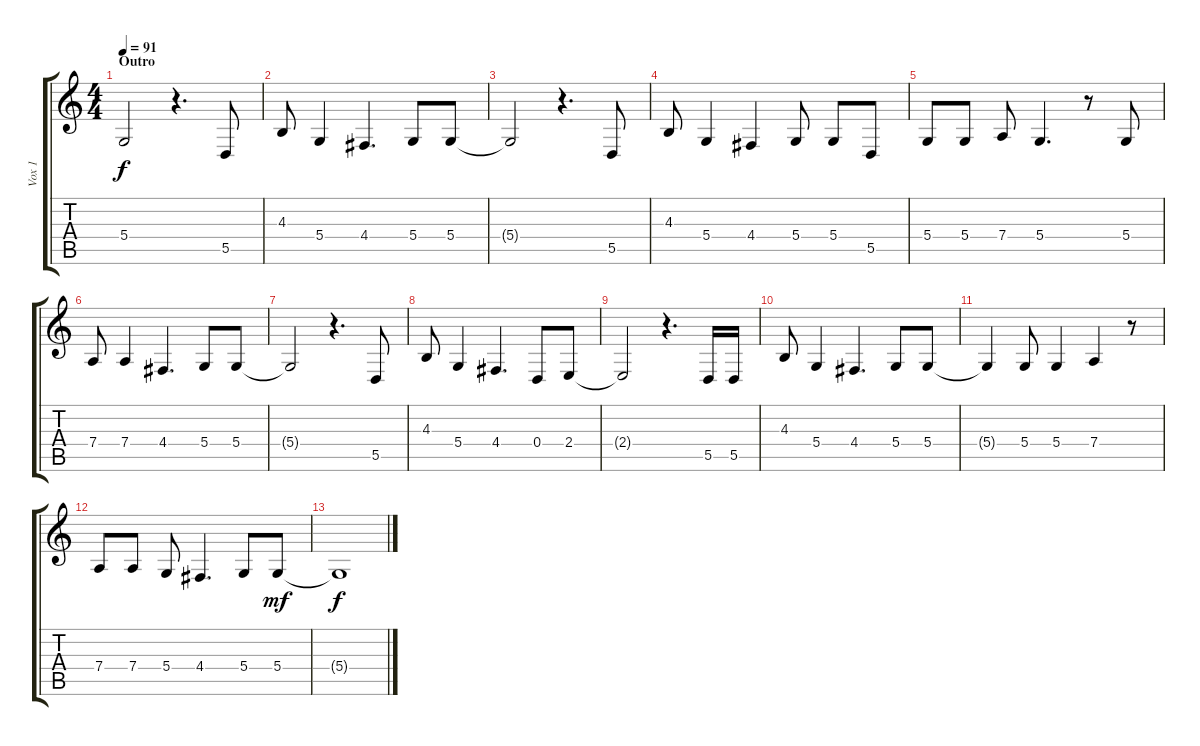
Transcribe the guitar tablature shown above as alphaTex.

\track ("Vox 1" "Vox 1") {instrument lead2sawtooth}
\staff {score tabs}
\tuning (E4 B3 G3 D3 A2 E2) {hide}
\ts (4 4)
\section ("" "Outro")
\tempo 91
\clef g2
\ks c
5.4{t}.2{dy f} r.4{d} 5.5.8 |
4.3.8 5.4.4 4.4.4{d} 5.4.8 5.4.8 |
5.4{t}.2 r.4{d} 5.5.8 |
4.3.8 5.4.4 4.4.4 5.4.8 5.4.8 5.5.8 |
5.4.8 5.4.8 7.4.8 5.4.4{d} r.8 5.4.8 |
7.4.8 7.4.4 4.4.4{d} 5.4.8 5.4.8 |
5.4{t}.2 r.4{d} 5.5.8 |
4.3.8 5.4.4 4.4.4{d} 0.4.8 2.4.8 |
2.4{t}.2 r.4{d} 5.5.16 5.5.16 |
4.3.8 5.4.4 4.4.4{d} 5.4.8 5.4.8 |
5.4{t}.4 5.4.8 5.4.4 7.4.4 r.8 |
7.4.8 7.4.8 5.4.8 4.4.4{d} 5.4.8 5.4.8{dy mf} |
5.4{t}.1{dy f}
